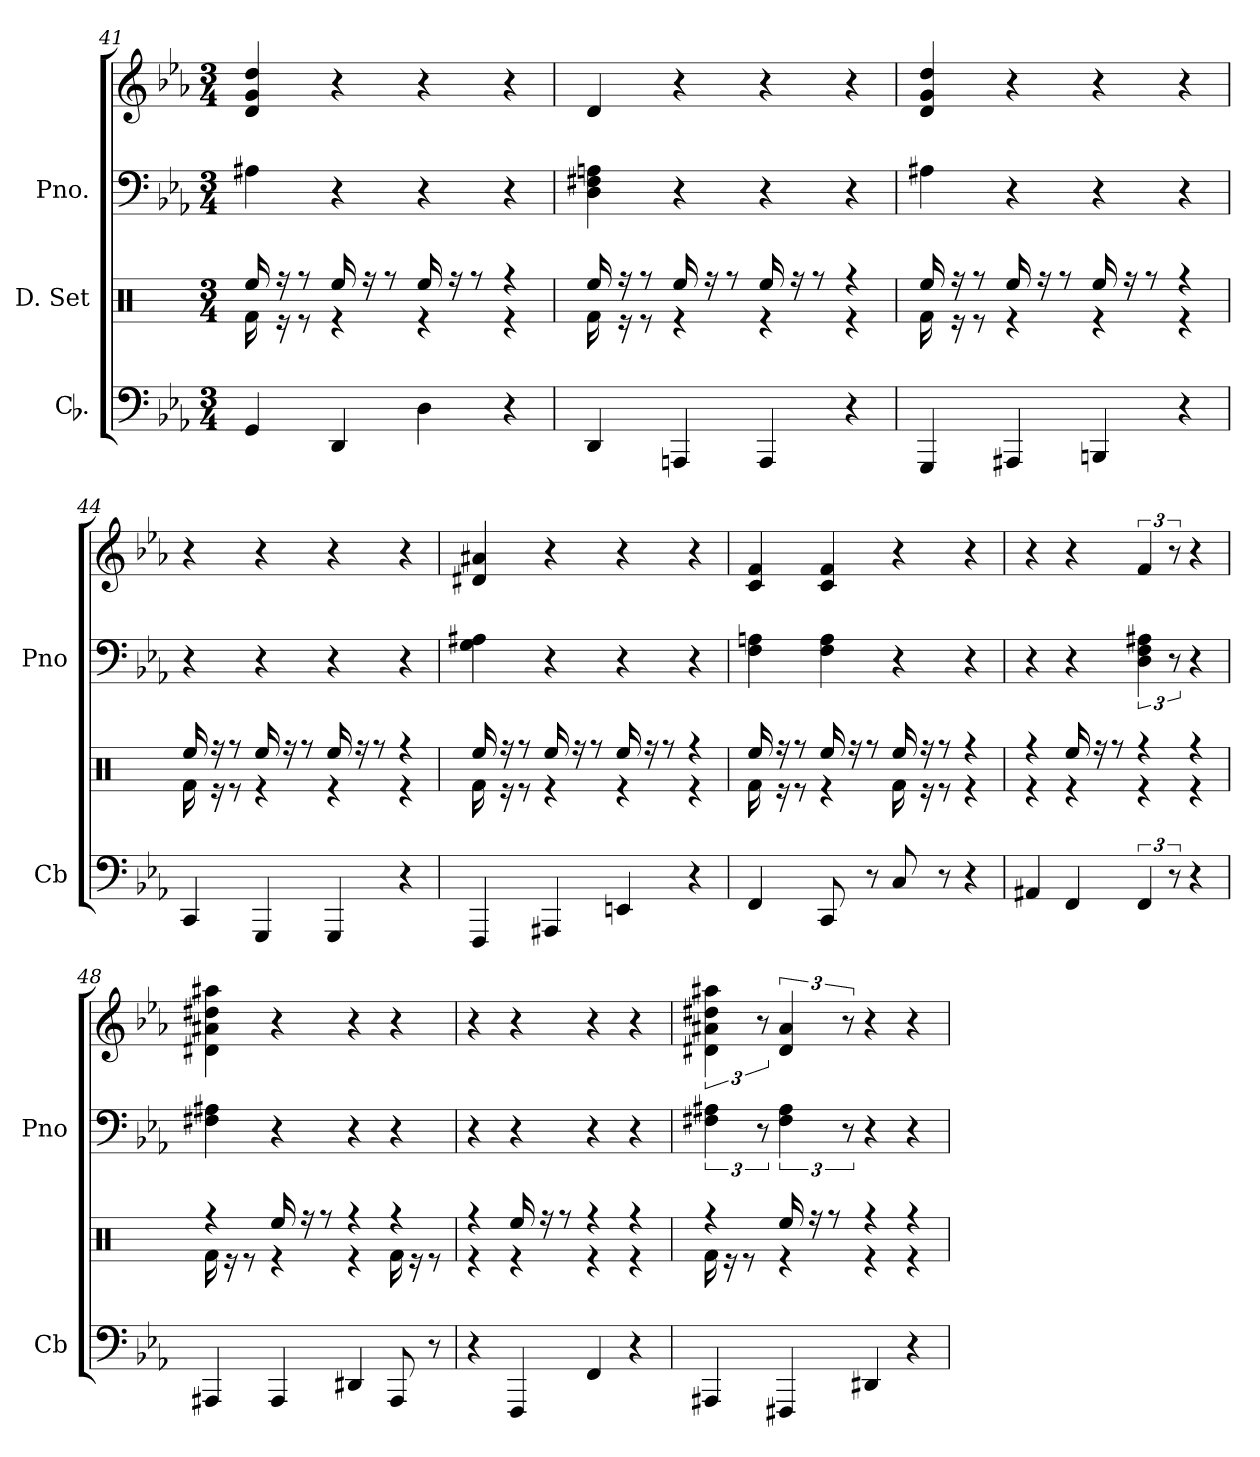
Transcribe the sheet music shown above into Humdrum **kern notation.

**kern	**kern	**kern	**kern
*part3	*part2	*part1	*part1
*staff4	*staff3	*staff2	*staff1
*I"Cb.	*I"D. Set	*I"Pno.	*
*I'Cb	*	*I'Pno	*
*clefF4	*clefX	*clefF4	*clefG2
*k[b-e-a-]	*k[]	*k[b-e-a-]	*k[b-e-a-]
*M3/4	*M3/4	*M3/4	*M3/4
=41	=41	=41	=41
*	*^	*	*
4GG	16Rf\	16Ree/	4A#X	4d 4g 4dd
.	16re	16rff	.	.
.	8re	8rff	.	.
4DD	4re	16Ree/	4r	4r
.	.	16rff	.	.
.	.	8rff	.	.
4D	4re	16Ree/	4r	4r
.	.	16rff	.	.
.	.	8rff	.	.
4r	4re	4rff	4r	4r
=42	=42	=42	=42	=42
4DD	16Rf\	16Ree/	4D 4F#X 4An	4d
.	16re	16rff	.	.
.	8re	8rff	.	.
4AAAn	4re	16Ree/	4r	4r
.	.	16rff	.	.
.	.	8rff	.	.
4AAA	4re	16Ree/	4r	4r
.	.	16rff	.	.
.	.	8rff	.	.
4r	4re	4rff	4r	4r
=43	=43	=43	=43	=43
4GGG	16Rf\	16Ree/	4A#X	4d 4g 4dd
.	16re	16rff	.	.
.	8re	8rff	.	.
4AAA#X	4re	16Ree/	4r	4r
.	.	16rff	.	.
.	.	8rff	.	.
4BBBn	4re	16Ree/	4r	4r
.	.	16rff	.	.
.	.	8rff	.	.
4r	4re	4rff	4r	4r
=44	=44	=44	=44	=44
4CC	16Rf\	16Ree/	4r	4r
.	16re	16rff	.	.
.	8re	8rff	.	.
4GGG	4re	16Ree/	4r	4r
.	.	16rff	.	.
.	.	8rff	.	.
4GGG	4re	16Ree/	4r	4r
.	.	16rff	.	.
.	.	8rff	.	.
4r	4re	4rff	4r	4r
=45	=45	=45	=45	=45
4FFF	16Rf\	16Ree/	4G 4A#X	4d#X 4a#X
.	16re	16rff	.	.
.	8re	8rff	.	.
4AAA#X	4re	16Ree/	4r	4r
.	.	16rff	.	.
.	.	8rff	.	.
4EEn	4re	16Ree/	4r	4r
.	.	16rff	.	.
.	.	8rff	.	.
4r	4re	4rff	4r	4r
=46	=46	=46	=46	=46
4FF	16Rf\	16Ree/	4F 4An	4c 4f
.	16re	16rff	.	.
.	8re	8rff	.	.
8CC	4re	16Ree/	4F 4A	4c 4f
.	.	16rff	.	.
8r	.	8rff	.	.
8C	16Rf\	16Ree/	4r	4r
.	16re	16rff	.	.
8r	8re	8rff	.	.
4r	4re	4rff	4r	4r
=47	=47	=47	=47	=47
4AA#X	4re	4rff	4r	4r
4FF	4re	16Ree/	4r	4r
.	.	16rff	.	.
.	.	8rff	.	.
6FF	4re	4rff	6D 6F 6A#X	6f
12r	.	.	12r	12r
4r	4re	4rff	4r	4r
=48	=48	=48	=48	=48
4AAA#X	16Rf\	4rff	4F#X 4A#X	4d#X 4a#X 4dd#X 4aa#X
.	16re	.	.	.
.	8re	.	.	.
4AAA#	4re	16Ree/	4r	4r
.	.	16rff	.	.
.	.	8rff	.	.
4DD#X	4re	4rff	4r	4r
8AAA#	16Rf\	4rff	4r	4r
.	16re	.	.	.
8r	8re	.	.	.
=49	=49	=49	=49	=49
4r	4re	4rff	4r	4r
4FFF	4re	16Ree/	4r	4r
.	.	16rff	.	.
.	.	8rff	.	.
4FF	4re	4rff	4r	4r
4r	4re	4rff	4r	4r
=50	=50	=50	=50	=50
4AAA#X	16Rf\	4rff	6F#X 6A#X	6d#X 6a#X 6dd#X 6aa#X
.	16re	.	.	.
.	8re	.	.	.
.	.	.	12r	12r
4FFF#X	4re	16Ree/	6F# 6A#	6d# 6a#
.	.	16rff	.	.
.	.	8rff	.	.
.	.	.	12r	12r
4DD#X	4re	4rff	4r	4r
4r	4re	4rff	4r	4r
*	*v	*v	*	*
=	=	=	=
*-	*-	*-	*-
